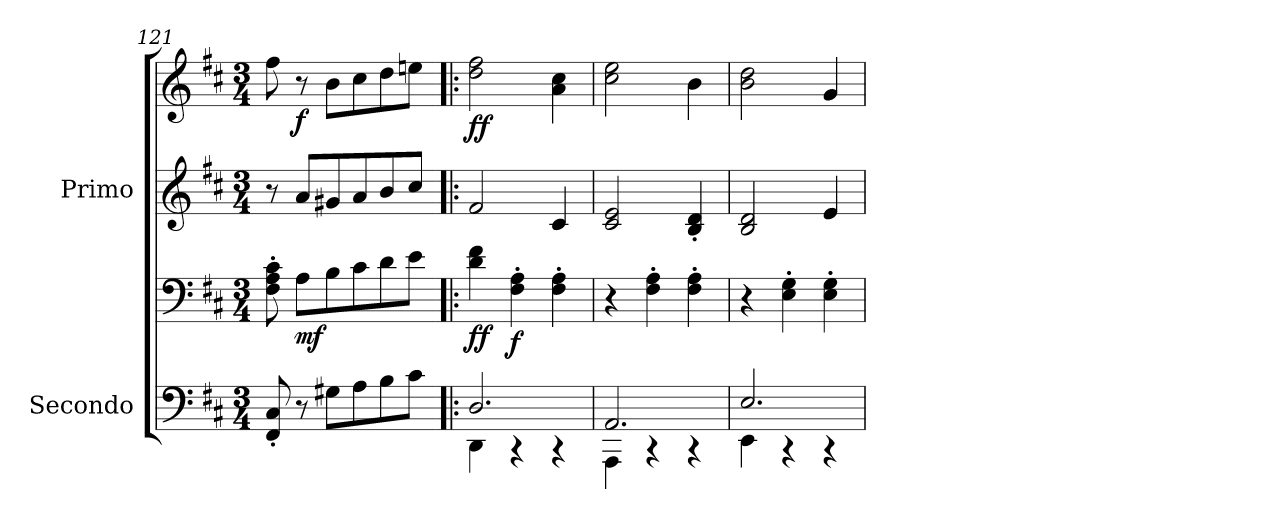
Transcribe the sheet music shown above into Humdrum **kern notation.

**kern	**kern	**dynam	**kern	**kern	**dynam
*part2	*part2	*part2	*part1	*part1	*part1
*staff4	*staff3	*staff3/4	*staff2	*staff1	*staff1/2
*I"Secondo	*	*	*I"Primo	*	*
*I'Sec.	*	*	*I'Pri.	*	*
!!LO:LB:g=z
*clefF4	*clefF4	*	*clefG2	*clefG2	*
*k[f#c#]	*k[f#c#]	*	*k[f#c#]	*k[f#c#]	*
*M3/4	*M3/4	*	*M3/4	*M3/4	*
=121	=121	=121	=121	=121	=121
8FF#/' 8C#/'	8F#\' 8A\' 8c#\'	.	8r	8ff#\	.
!	!	!LO:DY:b	!	!	!LO:DY:b
8r	8A\L	mf	8a/L	8r	f
8G#X\L	8B\	.	8g#X/	8b\L	.
8A\	8c#\	.	8a/	8cc#\	.
8B\	8d\	.	8b/	8dd\	.
8c#\J	8e\J	.	8cc#/J	8een\J	.
=122!|:	=122!|:	=122!|:	=122!|:	=122!|:	=122!|:
*^	*	*	*	*	*
!	!	!	!LO:DY:b	!	!	!LO:DY:b
2.D/	4DD\	4d\ 4f#\	ff	2f#/	2dd\ 2ff#\	ff
!	!	!	!LO:DY:b	!	!	!
.	4r	4F#\' 4A\'	f	.	.	.
.	4r	4F#\' 4A\'	.	4c#/	4a\ 4cc#\	.
=123	=123	=123	=123	=123	=123	=123
2.AA/	4AAA\	4r	.	2c#/ 2e/	2cc#\ 2ee\	.
.	4r	4F#\' 4A\'	.	.	.	.
.	4r	4F#\' 4A\'	.	4B/' 4d/'	4b\	.
=124	=124	=124	=124	=124	=124	=124
2.E/	4EE\	4r	.	2B/ 2d/	2b\ 2dd\	.
.	4r	4E\' 4G\'	.	.	.	.
.	4r	4E\' 4G\'	.	4e/	4g/	.
*v	*v	*	*	*	*	*
=	=	=	=	=	=
*-	*-	*-	*-	*-	*-
